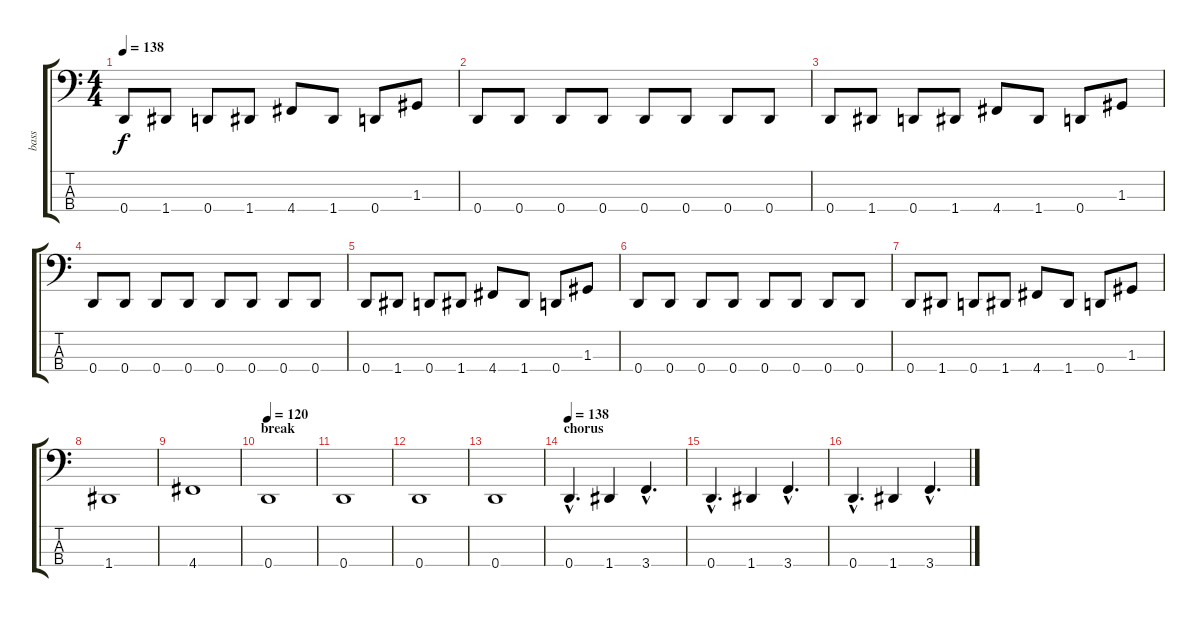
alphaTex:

\track ("bass" "bass") {instrument electricbassfinger}
\staff {score tabs}
\tuning (F2 C2 G1 D1) {hide}
\ts (4 4)
\tempo 138
\clef f4
\ks c
0.4.8{dy f} 1.4.8 0.4.8 1.4.8 4.4.8 1.4.8 0.4.8 1.3.8 |
0.4.8 0.4.8 0.4.8 0.4.8 0.4.8 0.4.8 0.4.8 0.4.8 |
0.4.8 1.4.8 0.4.8 1.4.8 4.4.8 1.4.8 0.4.8 1.3.8 |
0.4.8 0.4.8 0.4.8 0.4.8 0.4.8 0.4.8 0.4.8 0.4.8 |
0.4.8 1.4.8 0.4.8 1.4.8 4.4.8 1.4.8 0.4.8 1.3.8 |
0.4.8 0.4.8 0.4.8 0.4.8 0.4.8 0.4.8 0.4.8 0.4.8 |
0.4.8 1.4.8 0.4.8 1.4.8 4.4.8 1.4.8 0.4.8 1.3.8 |
1.4.1 |
4.4.1 |
\section ("" "break")
\tempo 120
0.4.1 |
0.4.1 |
0.4.1 |
0.4.1 |
\section ("" "chorus")
\tempo 138
0.4{hac}.4{d} 1.4.4 3.4{hac}.4{d} |
0.4{hac}.4{d} 1.4.4 3.4{hac}.4{d} |
0.4{hac}.4{d} 1.4.4 3.4{hac}.4{d}
